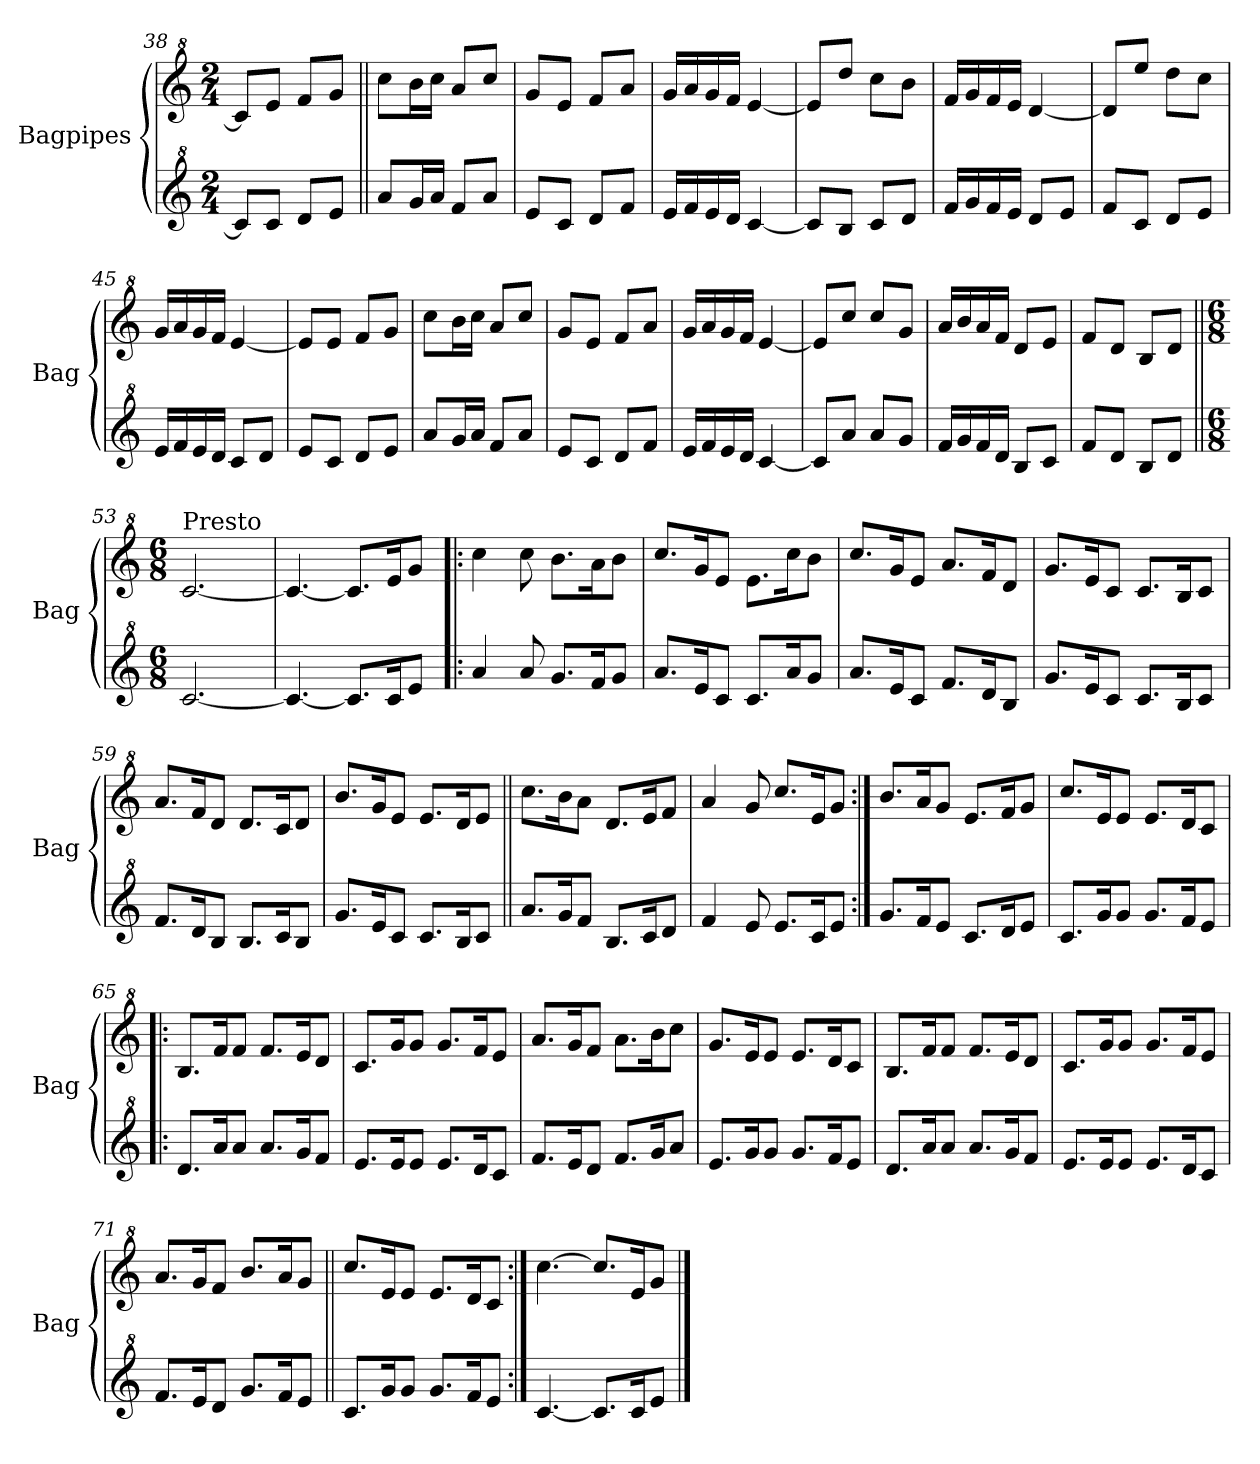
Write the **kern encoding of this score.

**kern	**kern
*part2	*part1
*staff2	*staff1
*I"Bagpipes	*I"Bagpipes
*I'Bag	*I'Bag
*clefG^2	*clefG^2
*k[]	*k[]
*C:	*C:
*M2/4	*M2/4
=38	=38
8cc/L]	8cc/L]
8cc/J	8ee/J
8dd/L	8ff/L
8ee/J	8gg/J
=39||	=39||
8aa/L	8ccc\L
16gg/L	16bb\L
16aa/JJ	16ccc\JJ
8ff/L	8aa/L
8aa/J	8ccc/J
=40	=40
8ee/L	8gg/L
8cc/J	8ee/J
8dd/L	8ff/L
8ff/J	8aa/J
=41	=41
16ee/LL	16gg/LL
16ff/	16aa/
16ee/	16gg/
16dd/JJ	16ff/JJ
[4cc/	[4ee/
=42	=42
8cc/L]	8ee/L]
8b/J	8ddd/J
8cc/L	8ccc\L
8dd/J	8bb\J
=43	=43
16ff/LL	16ff/LL
16gg/	16gg/
16ff/	16ff/
16ee/JJ	16ee/JJ
8dd/L	[4dd/
8ee/J	.
!!LO:PB:g=z
=44	=44
8ff/L	8dd/L]
8cc/J	8eee/J
8dd/L	8ddd\L
8ee/J	8ccc\J
=45	=45
16ee/LL	16gg/LL
16ff/	16aa/
16ee/	16gg/
16dd/JJ	16ff/JJ
8cc/L	[4ee/
8dd/J	.
=46	=46
8ee/L	8ee/L]
8cc/J	8ee/J
8dd/L	8ff/L
8ee/J	8gg/J
=47	=47
8aa/L	8ccc\L
16gg/L	16bb\L
16aa/JJ	16ccc\JJ
8ff/L	8aa/L
8aa/J	8ccc/J
=48	=48
8ee/L	8gg/L
8cc/J	8ee/J
8dd/L	8ff/L
8ff/J	8aa/J
=49	=49
16ee/LL	16gg/LL
16ff/	16aa/
16ee/	16gg/
16dd/JJ	16ff/JJ
[4cc/	[4ee/
=50	=50
8cc/L]	8ee/L]
8aa/J	8ccc/J
8aa/L	8ccc/L
8gg/J	8gg/J
=51	=51
16ff/LL	16aa/LL
16gg/	16bb/
16ff/	16aa/
16dd/JJ	16ff/JJ
8b/L	8dd/L
8cc/J	8ee/J
!!LO:LB:g=z
=52	=52
8ff/L	8ff/L
8dd/J	8dd/J
8b/L	8b/L
8dd/J	8dd/J
=53||	=53||
*M6/8	*M6/8
!	!LO:TX:a:t=Presto
[2.cc/	[2.cc/
=54	=54
4.cc/_	4.cc/_
8.cc/L]	8.cc/L]
16cc/K	16ee/K
8ee/J	8gg/J
=55!|:	=55!|:
4aa/	4ccc\
8aa/	8ccc\
8.gg/L	8.bb\L
16ff/K	16aa\K
8gg/J	8bb\J
=56	=56
8.aa/L	8.ccc/L
16ee/K	16gg/K
8cc/J	8ee/J
8.cc/L	8.ee\L
16aa/K	16ccc\K
8gg/J	8bb\J
=57	=57
8.aa/L	8.ccc/L
16ee/K	16gg/K
8cc/J	8ee/J
8.ff/L	8.aa/L
16dd/K	16ff/K
8b/J	8dd/J
=58	=58
8.gg/L	8.gg/L
16ee/K	16ee/K
8cc/J	8cc/J
8.cc/L	8.cc/L
16b/K	16b/K
8cc/J	8cc/J
!!LO:LB:g=z
=59	=59
8.ff/L	8.aa/L
16dd/K	16ff/K
8b/J	8dd/J
8.b/L	8.dd/L
16cc/K	16cc/K
8b/J	8dd/J
=60	=60
8.gg/L	8.bb/L
16ee/K	16gg/K
8cc/J	8ee/J
8.cc/L	8.ee/L
16b/K	16dd/K
8cc/J	8ee/J
=61||	=61||
8.aa/L	8.ccc\L
16gg/K	16bb\K
8ff/J	8aa\J
8.b/L	8.dd/L
16cc/K	16ee/K
8dd/J	8ff/J
=62	=62
4ff/	4aa/
8ee/	8gg/
8.ee/L	8.ccc/L
16cc/K	16ee/K
8ee/J	8gg/J
=63:|!	=63:|!
8.gg/L	8.bb/L
16ff/K	16aa/K
8ee/J	8gg/J
8.cc/L	8.ee/L
16dd/K	16ff/K
8ee/J	8gg/J
!!LO:LB:g=z
=64	=64
8.cc/L	8.ccc/L
16gg/K	16ee/K
8gg/J	8ee/J
8.gg/L	8.ee/L
16ff/K	16dd/K
8ee/J	8cc/J
=65!|:	=65!|:
8.dd/L	8.b/L
16aa/K	16ff/K
8aa/J	8ff/J
8.aa/L	8.ff/L
16gg/K	16ee/K
8ff/J	8dd/J
=66	=66
8.ee/L	8.cc/L
16ee/K	16gg/K
8ee/J	8gg/J
8.ee/L	8.gg/L
16dd/K	16ff/K
8cc/J	8ee/J
=67	=67
8.ff/L	8.aa/L
16ee/K	16gg/K
8dd/J	8ff/J
8.ff/L	8.aa\L
16gg/K	16bb\K
8aa/J	8ccc\J
=68	=68
8.ee/L	8.gg/L
16gg/K	16ee/K
8gg/J	8ee/J
8.gg/L	8.ee/L
16ff/K	16dd/K
8ee/J	8cc/J
=69	=69
8.dd/L	8.b/L
16aa/K	16ff/K
8aa/J	8ff/J
8.aa/L	8.ff/L
16gg/K	16ee/K
8ff/J	8dd/J
!!LO:LB:g=z
=70	=70
8.ee/L	8.cc/L
16ee/K	16gg/K
8ee/J	8gg/J
8.ee/L	8.gg/L
16dd/K	16ff/K
8cc/J	8ee/J
=71	=71
8.ff/L	8.aa/L
16ee/K	16gg/K
8dd/J	8ff/J
8.gg/L	8.bb/L
16ff/K	16aa/K
8ee/J	8gg/J
=72||	=72||
8.cc/L	8.ccc/L
16gg/K	16ee/K
8gg/J	8ee/J
8.gg/L	8.ee/L
16ff/K	16dd/K
8ee/J	8cc/J
=73:|!	=73:|!
[4.cc/	[4.ccc\
8.cc/L]	8.ccc/L]
16cc/K	16ee/K
8ee/J	8gg/J
==	==
*-	*-
